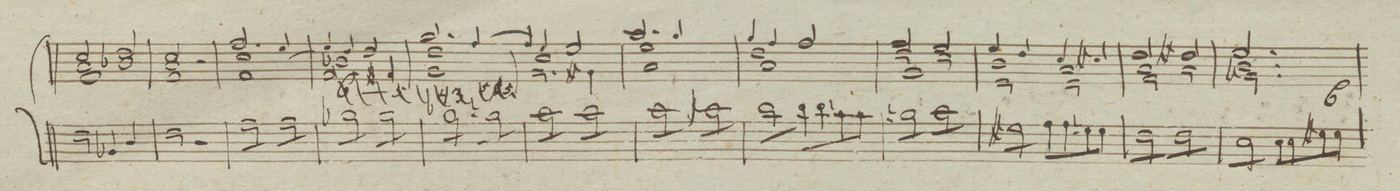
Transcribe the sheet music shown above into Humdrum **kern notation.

**kern	**fba	**dynam
*I"Organo	*	*
*clefF4	*	*
*k[]	*	*
*met(c|)	*	*
*M2/2	*	*
2F\	.	.
4BB-X/	.	.
4D\	.	.
=163	=163	=163
2F\	.	.
2r	.	.
=164	=164	=164
1ryy	.	.
=165	=165	=165
8A\L	.	.
8A\	.	.
8A\	.	.
8A\J	.	.
8A\L	.	.
8A\	.	.
8A\	.	.
8A\J	.	.
=166	=166	=166
8A#X\L	.	.
8A#\	.	.
8A#\	.	.
8A#\J	.	.
8A#\L	.	.
8A#\	.	.
8A#\	.	.
8A#\J	.	.
=167	=167	=167
8A#X\L	.	.
8A#\	.	.
8A#\	.	.
8A#\J	.	.
8B-X\L	.	.
8B-\	.	.
8B-\	.	.
8B-\J	.	.
=168	=168	=168
8c\L	.	.
8c\	.	.
8c\	.	.
8c\J	.	.
8c\L	.	.
8c\	.	.
8c\	.	.
8c\J	.	.
=169	=169	=169
8c\L	.	.
8c\	.	.
8c\	.	.
8c\J	.	.
8c#X\L	.	.
8c#\	.	.
8c#\	.	.
8c#\J	.	.
=170	=170	=170
8d\L	.	.
8d\	.	.
8d\	.	.
8d\J	.	.
*Xtremolo	*	*
8d\L	.	.
8d\	.	.
8c\	.	.
8c\J	.	.
=171	=171	=171
*tremolo	*	*
8B\L	.	.
8B\	.	.
8B\	.	.
8B\J	.	.
8c\L	.	.
8c\	.	.
8c\	.	.
8c\J	.	.
=172	=172	=172
8G#X\L	.	.
8G#\	.	.
8G#\	.	.
8G#\J	.	.
*Xtremolo	*	*
8A\L	.	.
8A\	.	.
8Gn\	.	.
8G\J	.	.
=173	=173	=173
*tremolo	*	*
8F\L	.	.
8F\	.	.
8F\	.	.
8F\J	.	.
8F\L	.	.
8F\	.	.
8F\	.	.
8F\J	.	.
=174	=174	=174
8E\L	.	.
8E\	.	.
8E\	.	.
8E\J	.	.
*Xtremolo	*	*
8E\L	.	.
8E\	.	.
8G#X\	6	.
8G#\J	.	.
=175	=175	=175
*-	*-	*-
